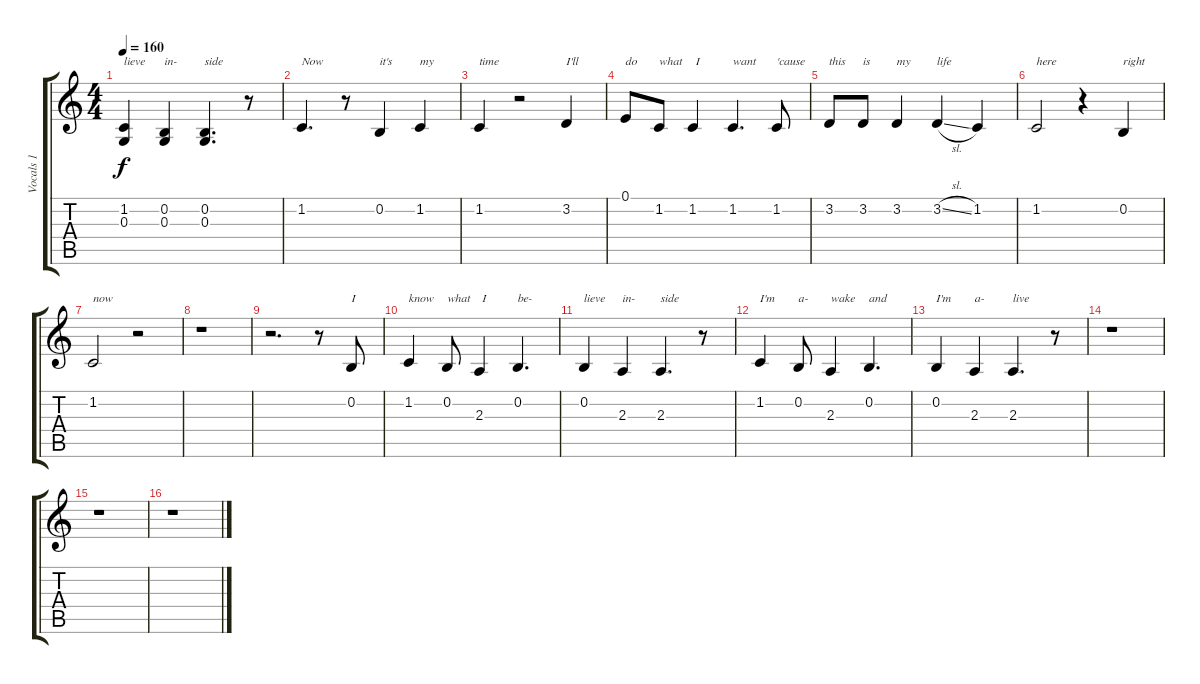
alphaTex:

\track ("Vocals 1" "Vocals 1") {instrument lead2sawtooth}
\staff {score tabs}
\tuning (E4 B3 G3 D3 A2 E2) {hide}
\ts (4 4)
\tempo 160
\clef g2
\ks c
(1.2 0.3).4{txt "lieve" dy f} (0.2 0.3).4{txt "in-"} (0.2 0.3).4{d txt "side"} r.8 |
1.2.4{d txt "Now"} r.8 0.2.4{txt "it's"} 1.2.4{txt "my"} |
1.2.4{txt "time"} r.2 3.2.4{txt "I'll"} |
0.1.8{txt "do"} 1.2.8{txt "what"} 1.2.4{txt " I"} 1.2.4{d txt "want"} 1.2.8{txt "'cause"} |
3.2.8{txt "this"} 3.2.8{txt "is"} 3.2.4{txt "my"} 3.2{sl}.4{txt "life"} 1.2.4 |
1.2.2{txt "here"} r.4 0.2.4{txt "right"} |
1.2.2{txt "now"} r.2 |
r.1 |
r.2{d} r.8 0.2.8{txt "I"} |
1.2.4{txt "know"} 0.2.8{txt "what"} 2.3.4{txt " I"} 0.2.4{d txt "be-"} |
0.2.4{txt "lieve"} 2.3.4{txt "in-"} 2.3.4{d txt "side"} r.8 |
1.2.4{txt "I'm"} 0.2.8{txt "a-"} 2.3.4{txt "wake"} 0.2.4{d txt "and"} |
0.2.4{txt "I'm"} 2.3.4{txt "a-"} 2.3.4{d txt "live"} r.8 |
r.1 |
r.1 |
r.1
